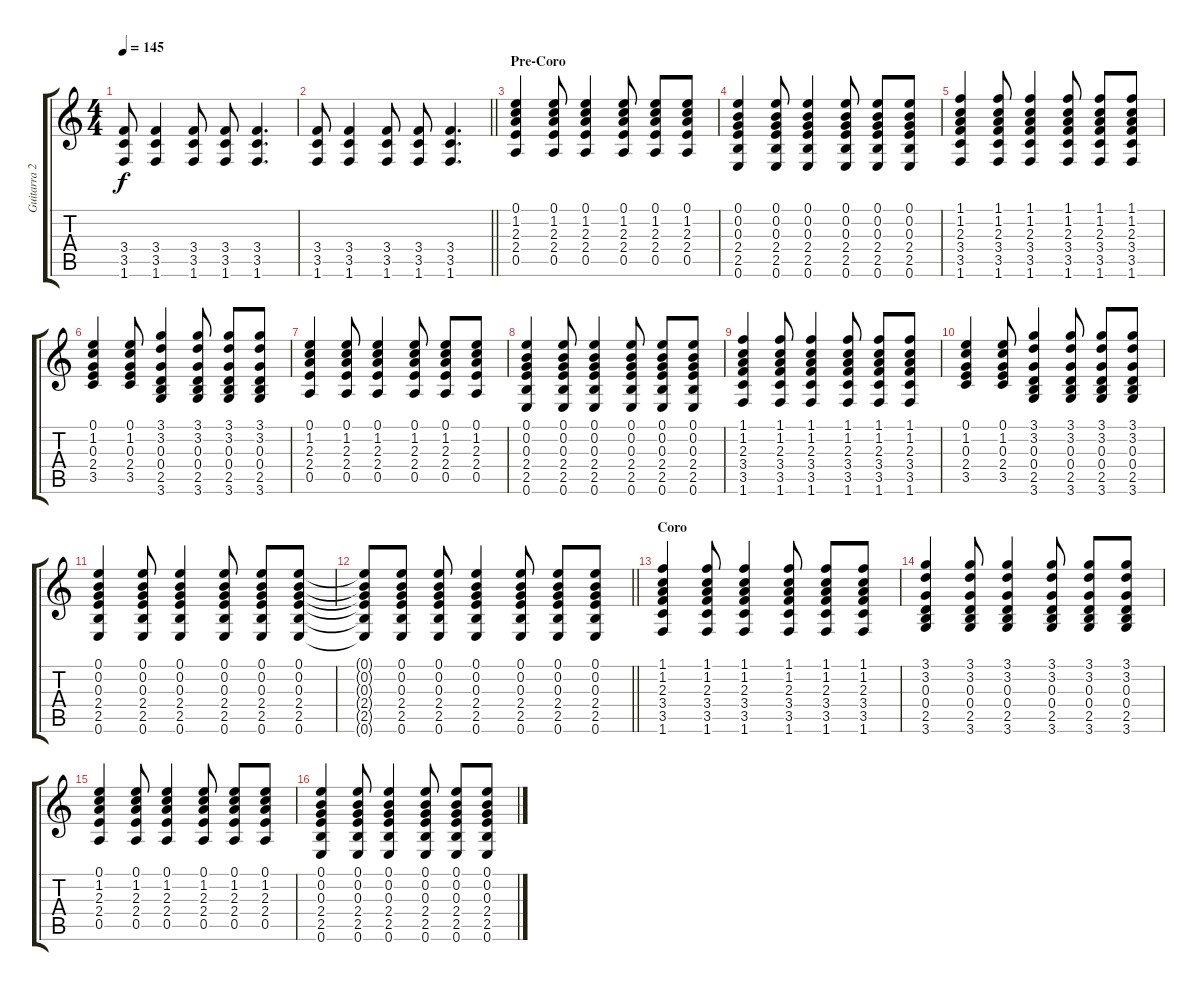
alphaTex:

\track ("Guitarra 2" "Guitarra 2") {instrument acousticguitarnylon}
\staff {score tabs}
\tuning (E4 B3 G3 D3 A2 E2) {hide}
\ts (4 4)
\tempo 145
\clef g2
\ks c
(3.4 3.5 1.6).8{dy f} (3.4 3.5 1.6).4 (3.4 3.5 1.6).8 (3.4 3.5 1.6).8 (3.4 3.5 1.6).4{d} |
\barLineRight lightlight
(3.4 3.5 1.6).8 (3.4 3.5 1.6).4 (3.4 3.5 1.6).8 (3.4 3.5 1.6).8 (3.4 3.5 1.6).4{d} |
\section ("" "Pre-Coro")
(0.1 1.2 2.3 2.4 0.5).4{instrument acousticguitarsteel} (0.1 1.2 2.3 2.4 0.5).8 (0.1 1.2 2.3 2.4 0.5).4 (0.1 1.2 2.3 2.4 0.5).8 (0.1 1.2 2.3 2.4 0.5).8 (0.1 1.2 2.3 2.4 0.5).8 |
(0.1 0.2 0.3 2.4 2.5 0.6).4 (0.1 0.2 0.3 2.4 2.5 0.6).8 (0.1 0.2 0.3 2.4 2.5 0.6).4 (0.1 0.2 0.3 2.4 2.5 0.6).8 (0.1 0.2 0.3 2.4 2.5 0.6).8 (0.1 0.2 0.3 2.4 2.5 0.6).8 |
(1.1 1.2 2.3 3.4 3.5 1.6).4 (1.1 1.2 2.3 3.4 3.5 1.6).8 (1.1 1.2 2.3 3.4 3.5 1.6).4 (1.1 1.2 2.3 3.4 3.5 1.6).8 (1.1 1.2 2.3 3.4 3.5 1.6).8 (1.1 1.2 2.3 3.4 3.5 1.6).8 |
(0.1 1.2 0.3 2.4 3.5).4 (0.1 1.2 0.3 2.4 3.5).8 (3.1 3.2 0.3 0.4 2.5 3.6).4 (3.1 3.2 0.3 0.4 2.5 3.6).8 (3.1 3.2 0.3 0.4 2.5 3.6).8 (3.1 3.2 0.3 0.4 2.5 3.6).8 |
(0.1 1.2 2.3 2.4 0.5).4 (0.1 1.2 2.3 2.4 0.5).8 (0.1 1.2 2.3 2.4 0.5).4 (0.1 1.2 2.3 2.4 0.5).8 (0.1 1.2 2.3 2.4 0.5).8 (0.1 1.2 2.3 2.4 0.5).8 |
(0.1 0.2 0.3 2.4 2.5 0.6).4 (0.1 0.2 0.3 2.4 2.5 0.6).8 (0.1 0.2 0.3 2.4 2.5 0.6).4 (0.1 0.2 0.3 2.4 2.5 0.6).8 (0.1 0.2 0.3 2.4 2.5 0.6).8 (0.1 0.2 0.3 2.4 2.5 0.6).8 |
(1.1 1.2 2.3 3.4 3.5 1.6).4 (1.1 1.2 2.3 3.4 3.5 1.6).8 (1.1 1.2 2.3 3.4 3.5 1.6).4 (1.1 1.2 2.3 3.4 3.5 1.6).8 (1.1 1.2 2.3 3.4 3.5 1.6).8 (1.1 1.2 2.3 3.4 3.5 1.6).8 |
(0.1 1.2 0.3 2.4 3.5).4 (0.1 1.2 0.3 2.4 3.5).8 (3.1 3.2 0.3 0.4 2.5 3.6).4 (3.1 3.2 0.3 0.4 2.5 3.6).8 (3.1 3.2 0.3 0.4 2.5 3.6).8 (3.1 3.2 0.3 0.4 2.5 3.6).8 |
(0.1 0.2 0.3 2.4 2.5 0.6).4 (0.1 0.2 0.3 2.4 2.5 0.6).8 (0.1 0.2 0.3 2.4 2.5 0.6).4 (0.1 0.2 0.3 2.4 2.5 0.6).8 (0.1 0.2 0.3 2.4 2.5 0.6).8 (0.1 0.2 0.3 2.4 2.5 0.6).8 |
\barLineRight lightlight
(0.1{t} 0.2{t} 0.3{t} 2.4{t} 2.5{t} 0.6{t}).8 (0.1 0.2 0.3 2.4 2.5 0.6).8 (0.1 0.2 0.3 2.4 2.5 0.6).8 (0.1 0.2 0.3 2.4 2.5 0.6).4 (0.1 0.2 0.3 2.4 2.5 0.6).8 (0.1 0.2 0.3 2.4 2.5 0.6).8 (0.1 0.2 0.3 2.4 2.5 0.6).8 |
\section ("" "Coro")
(1.1 1.2 2.3 3.4 3.5 1.6).4 (1.1 1.2 2.3 3.4 3.5 1.6).8 (1.1 1.2 2.3 3.4 3.5 1.6).4 (1.1 1.2 2.3 3.4 3.5 1.6).8 (1.1 1.2 2.3 3.4 3.5 1.6).8 (1.1 1.2 2.3 3.4 3.5 1.6).8 |
(3.1 3.2 0.3 0.4 2.5 3.6).4 (3.1 3.2 0.3 0.4 2.5 3.6).8 (3.1 3.2 0.3 0.4 2.5 3.6).4 (3.1 3.2 0.3 0.4 2.5 3.6).8 (3.1 3.2 0.3 0.4 2.5 3.6).8 (3.1 3.2 0.3 0.4 2.5 3.6).8 |
(0.1 1.2 2.3 2.4 0.5).4 (0.1 1.2 2.3 2.4 0.5).8 (0.1 1.2 2.3 2.4 0.5).4 (0.1 1.2 2.3 2.4 0.5).8 (0.1 1.2 2.3 2.4 0.5).8 (0.1 1.2 2.3 2.4 0.5).8 |
(0.1 0.2 0.3 2.4 2.5 0.6).4 (0.1 0.2 0.3 2.4 2.5 0.6).8 (0.1 0.2 0.3 2.4 2.5 0.6).4 (0.1 0.2 0.3 2.4 2.5 0.6).8 (0.1 0.2 0.3 2.4 2.5 0.6).8 (0.1 0.2 0.3 2.4 2.5 0.6).8
